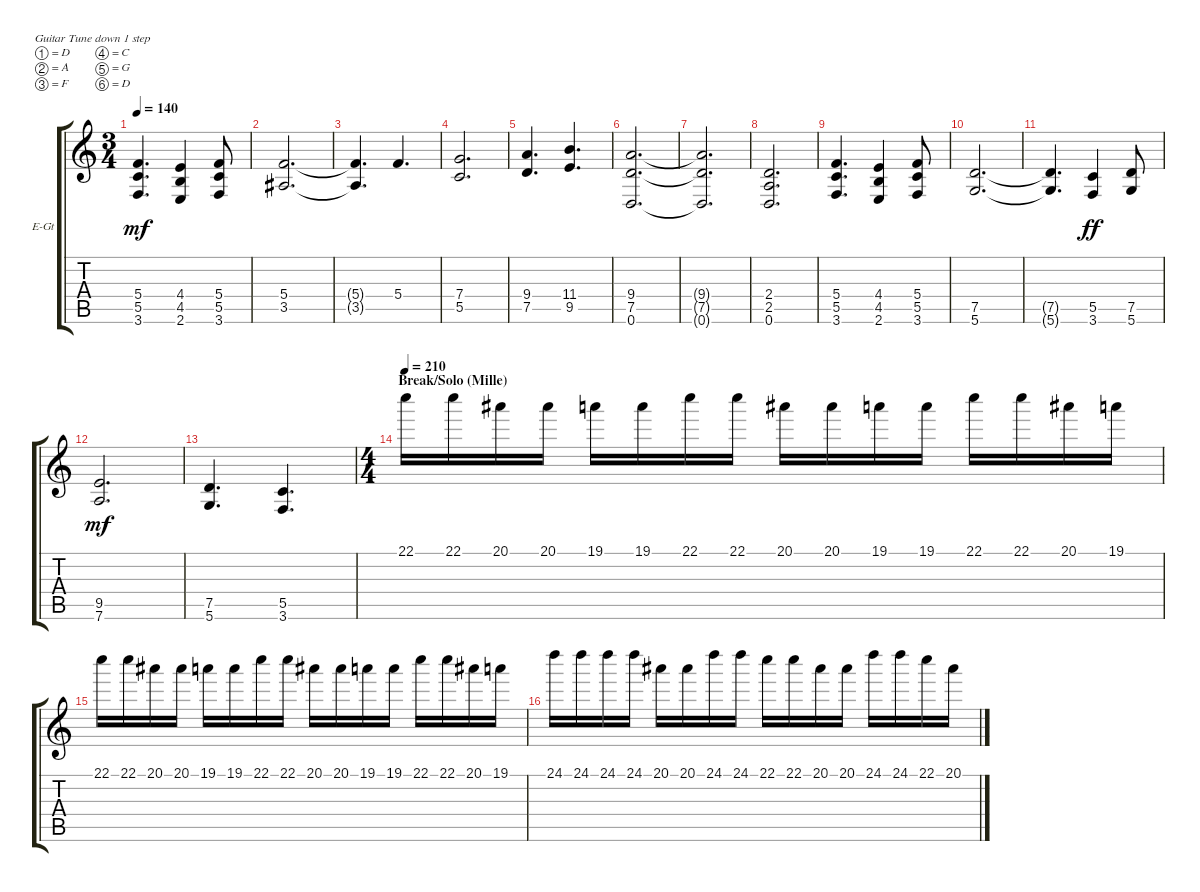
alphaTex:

\defaultSystemsLayout 4
\bracketExtendMode groupsimilarinstruments
\firstSystemTrackNameOrientation horizontal
\otherSystemsTrackNameOrientation horizontal
\track ("Mille" "E-Gt") {instrument distortionguitar}
\staff {score tabs}
\tuning (D4 A3 F3 C3 G2 D2)
\ts (3 4)
\tempo 140
\clef g2
\ks c
(3.6 5.5 5.4).4{d dy mf} (2.6 4.5 4.4).4 (3.6 5.5 5.4).8 |
(3.5 5.4).2{d} |
(3.5{t} 5.4{t}).4{d} 5.4.4{d} |
(5.5 7.4).2{d} |
(7.5 9.4).4{d} (9.5 11.4).4{d} |
(0.6 7.5 9.4).2{d} |
(0.6{t} 7.5{t} 9.4{t}).2{d} |
(0.6 2.5 2.4).2{d} |
(3.6 5.5 5.4).4{d} (2.6 4.5 4.4).4 (3.6 5.5 5.4).8 |
(5.6 7.5).2{d} |
(7.5{t} 5.6{t}).4{d} (3.6 5.5).4{dy ff} (5.6 7.5).8 |
(9.5 7.6).2{d dy mf} |
(5.6 7.5).4{d} (3.6 5.5).4{d} |
\ts (4 4)
\section ("" "Break/Solo (Mille)")
\tempo 210
22.1.16 22.1.16 20.1.16 20.1.16 19.1.16 19.1.16 22.1.16 22.1.16 20.1.16 20.1.16 19.1.16 19.1.16 22.1.16 22.1.16 20.1.16 19.1.16 |
22.1.16 22.1.16 20.1.16 20.1.16 19.1.16 19.1.16 22.1.16 22.1.16 20.1.16 20.1.16 19.1.16 19.1.16 22.1.16 22.1.16 20.1.16 19.1.16 |
24.1.16 24.1.16 24.1.16 24.1.16 20.1.16 20.1.16 24.1.16 24.1.16 22.1.16 22.1.16 20.1.16 20.1.16 24.1.16 24.1.16 22.1.16 20.1.16
